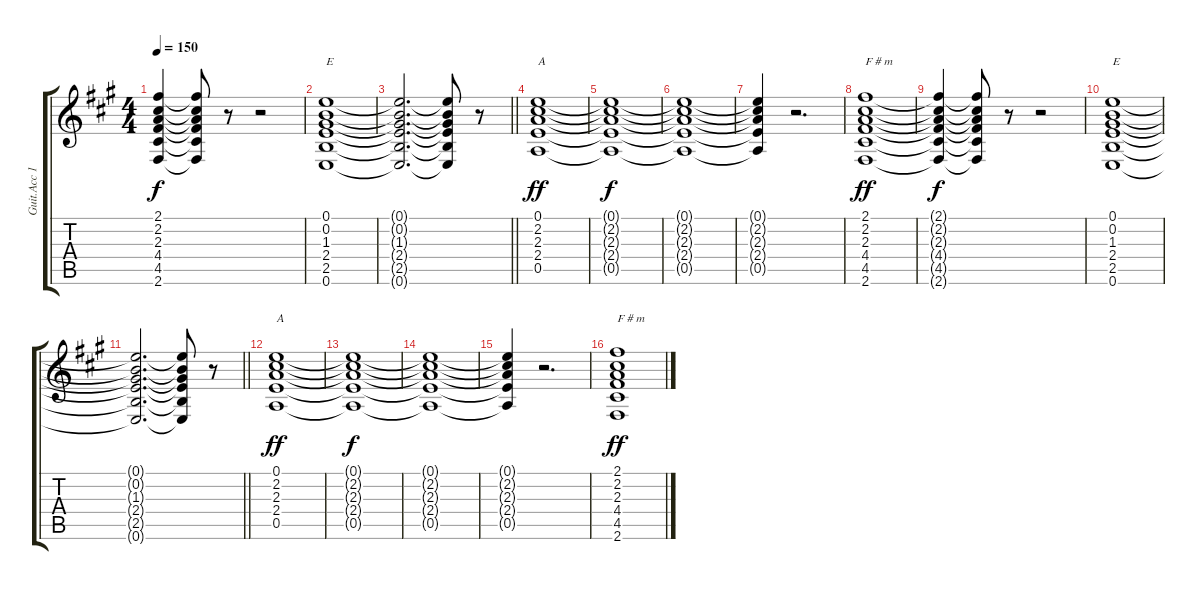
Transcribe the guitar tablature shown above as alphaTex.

\track ("Guit.Acc 1" "Guit.Acc 1") {instrument distortionguitar}
\staff {score tabs}
\tuning (E4 B3 G3 D3 A2 E2) {hide}
\ts (4 4)
\tempo 150
\clef g2
\ks a
(2.1{t} 2.2{t} 2.3{t} 4.4{t} 4.5{t} 2.6{t}).4{dy f} (2.1{t} 2.2{t} 2.3{t} 4.4{t} 4.5{t} 2.6{t}).8 r.8 r.2{volume 11} |
(0.1 0.2 1.3 2.4 2.5 0.6).1{txt "E" volume 0} |
\barLineRight lightlight
(0.1{t} 0.2{t} 1.3{t} 2.4{t} 2.5{t} 0.6{t}).2{d} (0.1{t} 0.2{t} 1.3{t} 2.4{t} 2.5{t} 0.6{t}).8 r.8 |
(0.1 2.2 2.3 2.4 0.5).1{txt "A" dy ff volume 11 instrument distortionguitar} |
(0.1{t} 2.2{t} 2.3{t} 2.4{t} 0.5{t}).1{dy f volume 0} |
(0.1{t} 2.2{t} 2.3{t} 2.4{t} 0.5{t}).1 |
(0.1{t} 2.2{t} 2.3{t} 2.4{t} 0.5{t}).4 r.2{d volume 11} |
(2.1 2.2 2.3 4.4 4.5 2.6).1{txt "F # m" dy ff volume 0} |
(2.1{t} 2.2{t} 2.3{t} 4.4{t} 4.5{t} 2.6{t}).4{dy f} (2.1{t} 2.2{t} 2.3{t} 4.4{t} 4.5{t} 2.6{t}).8 r.8 r.2{volume 11} |
(0.1 0.2 1.3 2.4 2.5 0.6).1{txt "E" volume 0} |
\barLineRight lightlight
(0.1{t} 0.2{t} 1.3{t} 2.4{t} 2.5{t} 0.6{t}).2{d} (0.1{t} 0.2{t} 1.3{t} 2.4{t} 2.5{t} 0.6{t}).8 r.8 |
(0.1 2.2 2.3 2.4 0.5).1{txt "A" dy ff volume 11 instrument distortionguitar} |
(0.1{t} 2.2{t} 2.3{t} 2.4{t} 0.5{t}).1{dy f volume 0} |
(0.1{t} 2.2{t} 2.3{t} 2.4{t} 0.5{t}).1 |
(0.1{t} 2.2{t} 2.3{t} 2.4{t} 0.5{t}).4 r.2{d volume 11} |
(2.1 2.2 2.3 4.4 4.5 2.6).1{txt "F # m" dy ff volume 0}
